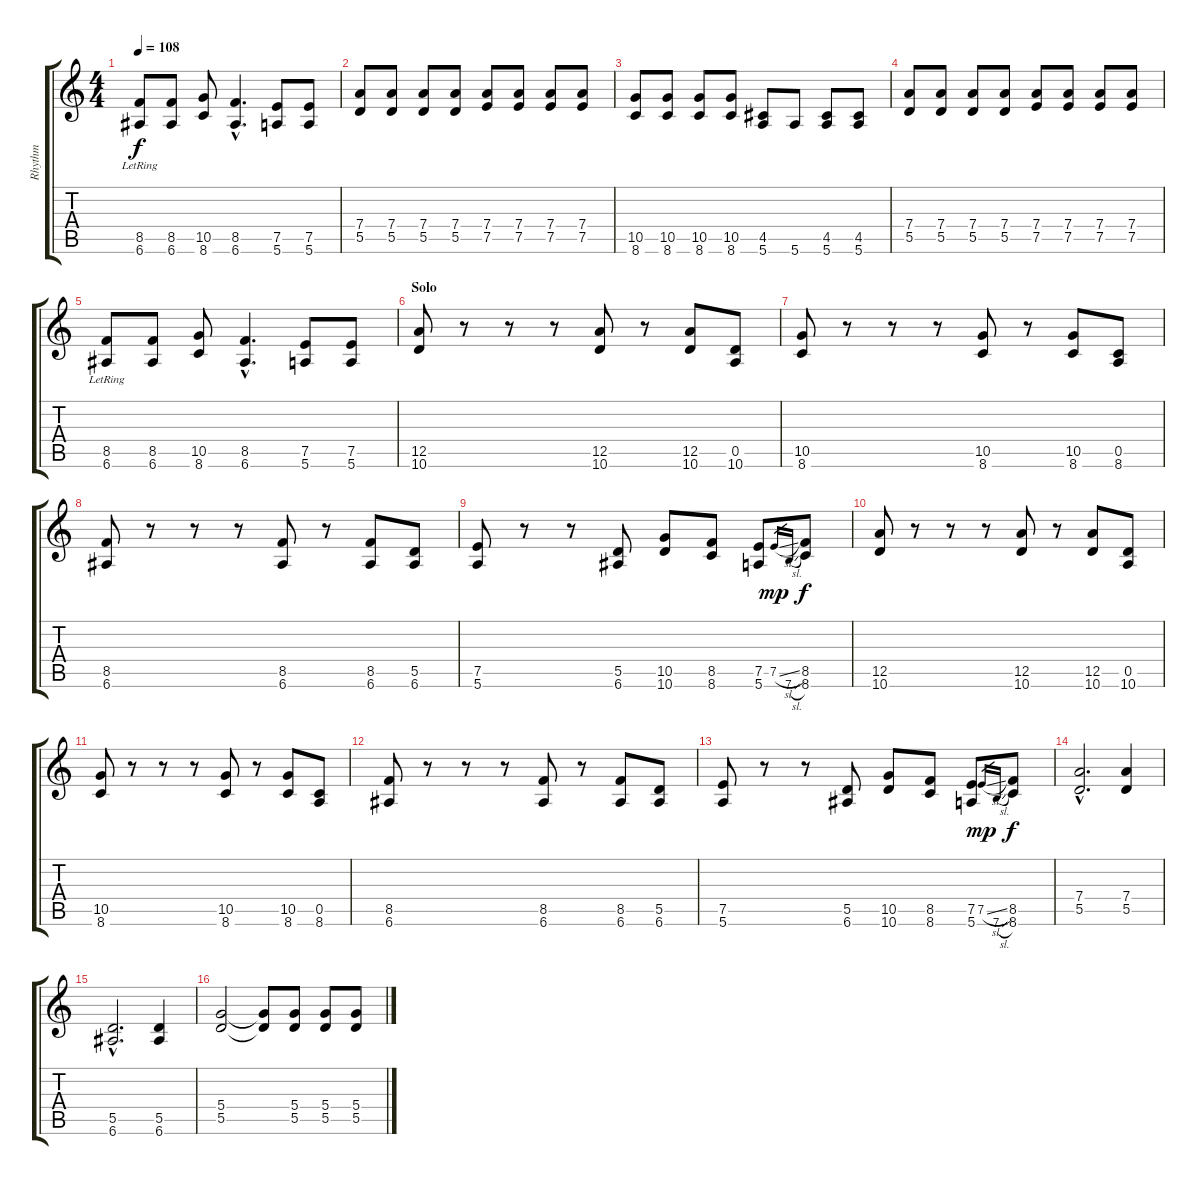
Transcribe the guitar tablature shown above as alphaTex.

\track ("Rhythm" "Rhythm") {instrument overdrivenguitar}
\staff {score tabs}
\tuning (E4 B3 G3 D3 A2 E2) {hide}
\ts (4 4)
\tempo 108
\clef g2
\ks c
(8.5{lr} 6.6).8{dy f} (8.5 6.6).8 (10.5 8.6).8 (8.5{hac} 6.6{hac}).4{d} (7.5 5.6).8 (7.5 5.6).8 |
(7.4 5.5).8 (7.4 5.5).8 (7.4 5.5).8 (7.4 5.5).8 (7.4 7.5).8 (7.4 7.5).8 (7.4 7.5).8 (7.4 7.5).8 |
(10.5 8.6).8 (10.5 8.6).8 (10.5 8.6).8 (10.5 8.6).8 (4.5 5.6).8 5.6.8 (4.5 5.6).8 (4.5 5.6).8 |
(7.4 5.5).8 (7.4 5.5).8 (7.4 5.5).8 (7.4 5.5).8 (7.4 7.5).8 (7.4 7.5).8 (7.4 7.5).8 (7.4 7.5).8 |
(8.5{lr} 6.6).8 (8.5 6.6).8 (10.5 8.6).8 (8.5{hac} 6.6{hac}).4{d} (7.5 5.6).8 (7.5 5.6).8 |
\section ("" "Solo")
(12.5 10.6).8 r.8 r.8 r.8 (12.5 10.6).8 r.8 (12.5 10.6).8 (0.5 10.6).8 |
(10.5 8.6).8 r.8 r.8 r.8 (10.5 8.6).8 r.8 (10.5 8.6).8 (0.5 8.6).8 |
(8.5 6.6).8 r.8 r.8 r.8 (8.5 6.6).8 r.8 (8.5 6.6).8 (5.5 6.6).8 |
(7.5 5.6).8 r.8 r.8 (5.5 6.6).8 (10.5 10.6).8 (8.5 8.6).8 (7.5 5.6).8 7.5{sl}.16{gr dy mp} 7.6{sl}.16{gr} (8.5 8.6).8{dy f} |
(12.5 10.6).8 r.8 r.8 r.8 (12.5 10.6).8 r.8 (12.5 10.6).8 (0.5 10.6).8 |
(10.5 8.6).8 r.8 r.8 r.8 (10.5 8.6).8 r.8 (10.5 8.6).8 (0.5 8.6).8 |
(8.5 6.6).8 r.8 r.8 r.8 (8.5 6.6).8 r.8 (8.5 6.6).8 (5.5 6.6).8 |
(7.5 5.6).8 r.8 r.8 (5.5 6.6).8 (10.5 10.6).8 (8.5 8.6).8 (7.5 5.6).8 7.5{sl}.16{gr dy mp} 7.6{sl}.16{gr} (8.5 8.6).8{dy f} |
(7.4{hac} 5.5{hac}).2{d} (7.4 5.5).4 |
(5.5{hac} 6.6{hac}).2{d} (5.5 6.6).4 |
(5.4 5.5).2 (5.4{t} 5.5{t}).8 (5.4 5.5).8 (5.4 5.5).8 (5.4 5.5).8
